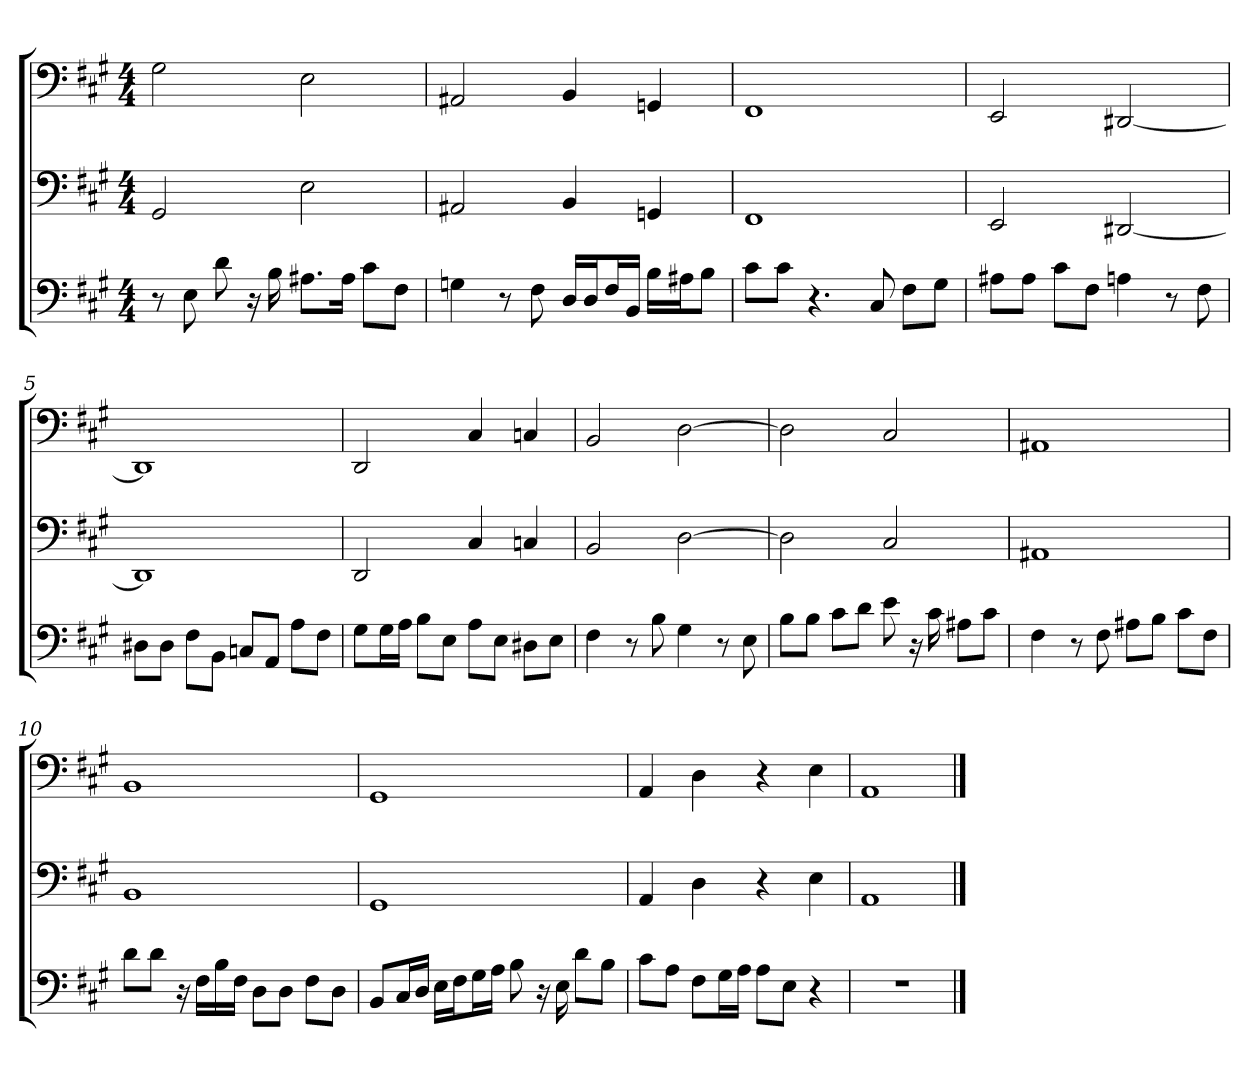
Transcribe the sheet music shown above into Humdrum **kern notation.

**kern	**kern	**kern
*part3	*part2	*part1
*staff3	*staff2	*staff1
*clefF4	*clefF4	*clefF4
*k[f#c#g#]	*k[f#c#g#]	*k[f#c#g#]
*A:	*A:	*A:
*M4/4	*M4/4	*M4/4
=1	=1	=1
8r	2GG#	2G#
8E	.	.
8d	.	.
16r	.	.
16B	.	.
8.A#X\L	2E	2E
16A#\Jk	.	.
8c#\L	.	.
8F#\J	.	.
=2	=2	=2
4Gn	2AA#X	2AA#X
8r	.	.
8F#	.	.
16D/LL	4BB	4BB
16D/J	.	.
16F#/L	.	.
16BB/JJ	.	.
16B\LL	4GGn	4GGn
16A#X\J	.	.
8B\J	.	.
=3	=3	=3
8c#\L	1FF#	1FF#
8c#\J	.	.
4.r	.	.
8C#	.	.
8F#\L	.	.
8G#\J	.	.
=4	=4	=4
8A#X\L	2EE	2EE
8A#\J	.	.
8c#\L	.	.
8F#\J	.	.
4An	[2DD#X	[2DD#X
8r	.	.
8F#	.	.
=5	=5	=5
8D#X\L	1DD#]	1DD#]
8D#\J	.	.
8F#\L	.	.
8BB\J	.	.
8Cn/L	.	.
8AA/J	.	.
8A\L	.	.
8F#\J	.	.
=6	=6	=6
8G#\L	2DD	2DD
16G#\L	.	.
16A\JJ	.	.
8B\L	.	.
8E\J	.	.
8A\L	4C#	4C#
8E\J	.	.
8D#X\L	4Cn	4Cn
8E\J	.	.
=7	=7	=7
4F#	2BB	2BB
8r	.	.
8B	.	.
4G#	[2D	[2D
8r	.	.
8E	.	.
=8	=8	=8
8B\L	2D]	2D]
8B\J	.	.
8c#\L	.	.
8d\J	.	.
8e	2C#	2C#
16r	.	.
16c#	.	.
8A#X\L	.	.
8c#\J	.	.
=9	=9	=9
4F#	1AA#X	1AA#X
8r	.	.
8F#	.	.
8A#X\L	.	.
8B\J	.	.
8c#\L	.	.
8F#\J	.	.
=10	=10	=10
8d\L	1BB	1BB
8d\J	.	.
16r	.	.
16F#\LL	.	.
16B\	.	.
16F#\JJ	.	.
8D\L	.	.
8D\J	.	.
8F#\L	.	.
8D\J	.	.
=11	=11	=11
8BB/L	1GG#	1GG#
16C#/L	.	.
16D/JJ	.	.
16E\LL	.	.
16F#\J	.	.
16G#\L	.	.
16A\JJ	.	.
8B	.	.
16r	.	.
16E	.	.
8d\L	.	.
8B\J	.	.
=12	=12	=12
8c#\L	4AA	4AA
8A\J	.	.
8F#\L	4D	4D
16G#\L	.	.
16A\JJ	.	.
8A\L	4r	4r
8E\J	.	.
4r	4E	4E
=13	=13	=13
1r	1AA	1AA
==	==	==
*-	*-	*-
